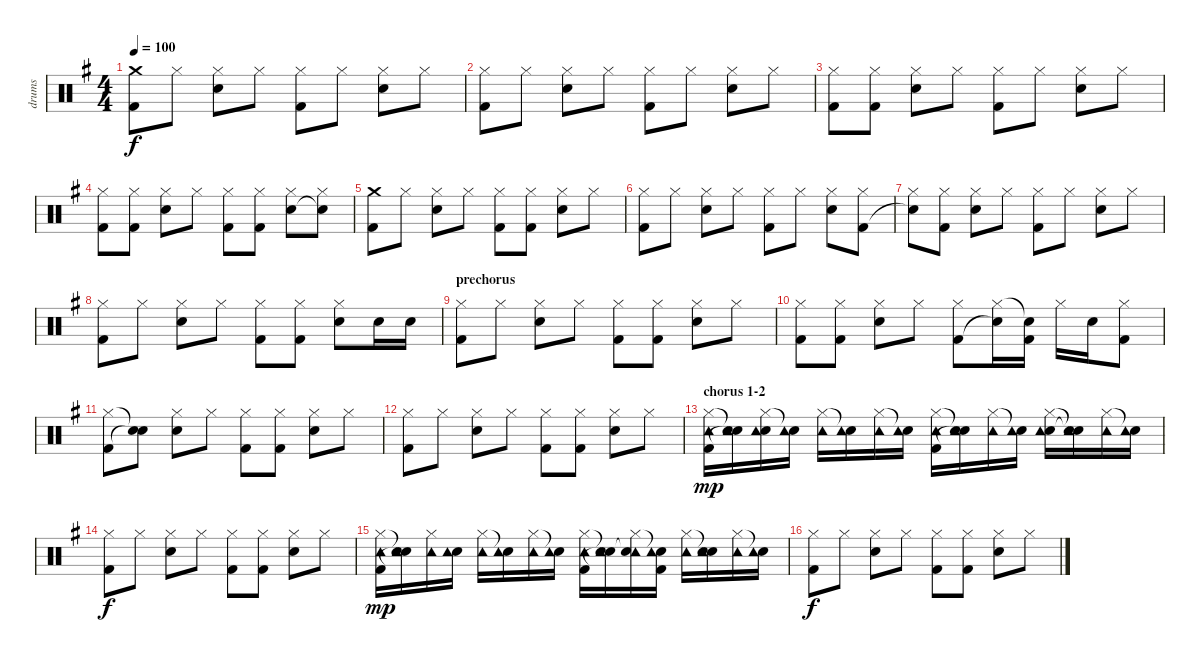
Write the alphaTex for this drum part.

\track ("drums" "drums") {instrument percussion}
\staff {score}
\articulation defaults
\ts (4 4)
\tempo 100
\clef neutral
\ks g
("Crash medium (hit)" "Kick (hit) 2").8{dy f} "Hi-Hat (closed)".8 ("Hi-Hat (closed)" "Snare (hit) 2").8 "Hi-Hat (closed)".8 ("Hi-Hat (closed)" "Kick (hit) 2").8 "Hi-Hat (closed)".8 ("Hi-Hat (closed)" "Snare (hit) 2").8 "Hi-Hat (closed)".8 |
("Hi-Hat (closed)" "Kick (hit) 2").8 "Hi-Hat (closed)".8 ("Hi-Hat (closed)" "Snare (hit) 2").8 "Hi-Hat (closed)".8 ("Hi-Hat (closed)" "Kick (hit) 2").8 "Hi-Hat (closed)".8 ("Hi-Hat (closed)" "Snare (hit) 2").8 "Hi-Hat (closed)".8 |
("Hi-Hat (closed)" "Kick (hit) 2").8 ("Hi-Hat (closed)" "Kick (hit) 2").8 ("Hi-Hat (closed)" "Snare (hit) 2").8 "Hi-Hat (closed)".8 ("Hi-Hat (closed)" "Kick (hit) 2").8 "Hi-Hat (closed)".8 ("Hi-Hat (closed)" "Snare (hit) 2").8 "Hi-Hat (closed)".8 |
("Hi-Hat (closed)" "Kick (hit) 2").8 ("Hi-Hat (closed)" "Kick (hit) 2").8 ("Hi-Hat (closed)" "Snare (hit) 2").8 "Hi-Hat (closed)".8 ("Hi-Hat (closed)" "Kick (hit) 2").8 ("Hi-Hat (closed)" "Kick (hit) 2").8 ("Hi-Hat (closed)" "Snare (hit) 2").8 ("Hi-Hat (closed)" "Snare (hit)"{t}).8 |
("Crash medium (hit)" "Kick (hit) 2").8 "Hi-Hat (closed)".8 ("Hi-Hat (closed)" "Snare (hit) 2").8 "Hi-Hat (closed)".8 ("Hi-Hat (closed)" "Kick (hit) 2").8 ("Hi-Hat (closed)" "Kick (hit) 2").8 ("Hi-Hat (closed)" "Snare (hit) 2").8 "Hi-Hat (closed)".8 |
("Hi-Hat (closed)" "Kick (hit) 2").8 "Hi-Hat (closed)".8 ("Hi-Hat (closed)" "Snare (hit) 2").8 "Hi-Hat (closed)".8 ("Hi-Hat (closed)" "Kick (hit) 2").8 "Hi-Hat (closed)".8 ("Hi-Hat (closed)" "Snare (hit) 2").8 ("Hi-Hat (closed)" "Kick (hit) 2").8 |
("Hi-Hat (closed)" "Snare (hit)"{t}).8 ("Hi-Hat (closed)" "Kick (hit) 2").8 ("Hi-Hat (closed)" "Snare (hit) 2").8 "Hi-Hat (closed)".8 ("Hi-Hat (closed)" "Kick (hit) 2").8 "Hi-Hat (closed)".8 ("Hi-Hat (closed)" "Snare (hit) 2").8 "Hi-Hat (closed)".8 |
("Hi-Hat (closed)" "Kick (hit) 2").8 "Hi-Hat (closed)".8 ("Hi-Hat (closed)" "Snare (hit) 2").8 "Hi-Hat (closed)".8 ("Hi-Hat (closed)" "Kick (hit) 2").8 ("Hi-Hat (closed)" "Kick (hit) 2").8 ("Hi-Hat (closed)" "Snare (hit) 2").8 "Snare (hit) 2".16 "Snare (hit) 2".16 |
\section ("" "prechorus")
("Hi-Hat (closed)" "Kick (hit) 2").8 "Hi-Hat (closed)".8 ("Hi-Hat (closed)" "Snare (hit) 2").8 "Hi-Hat (closed)".8 ("Hi-Hat (closed)" "Kick (hit) 2").8 ("Hi-Hat (closed)" "Kick (hit) 2").8 ("Hi-Hat (closed)" "Snare (hit) 2").8 "Hi-Hat (closed)".8 |
("Hi-Hat (closed)" "Kick (hit) 2").8 ("Hi-Hat (closed)" "Kick (hit) 2").8 ("Hi-Hat (closed)" "Snare (hit) 2").8 "Hi-Hat (closed)".8 ("Hi-Hat (closed)" "Kick (hit) 2").8 ("Hi-Hat (closed)" "Snare (hit)"{t}).16 ("Snare (hit)"{t} "Kick (hit) 2").16 "Hi-Hat (closed)".16 "Snare (hit) 2".16 ("Hi-Hat (closed)" "Kick (hit) 2").8 |
("Hi-Hat (closed)" "Kick (hit) 2").8 ("Snare (hit)"{t} "Snare (hit)"{t}).8 ("Hi-Hat (closed)" "Snare (hit) 2").8 "Hi-Hat (closed)".8 ("Hi-Hat (closed)" "Kick (hit) 2").8 ("Hi-Hat (closed)" "Kick (hit) 2").8 ("Hi-Hat (closed)" "Snare (hit) 2").8 "Hi-Hat (closed)".8 |
("Hi-Hat (closed)" "Kick (hit) 2").8 "Hi-Hat (closed)".8 ("Hi-Hat (closed)" "Snare (hit) 2").8 "Hi-Hat (closed)".8 ("Hi-Hat (closed)" "Kick (hit) 2").8 ("Hi-Hat (closed)" "Kick (hit) 2").8 ("Hi-Hat (closed)" "Snare (hit) 2").8 "Hi-Hat (closed)".8 |
\section ("" "chorus 1-2")
("Hi-Hat (closed)" "Tambourine (hit)" "Kick (hit) 2").16{dy mp} ("Snare (hit)"{t} "Tambourine (hit)" "Snare (hit)"{t}).16 ("Hi-Hat (closed)" "Snare (hit) 2" "Tambourine (hit)").16 ("Snare (hit)"{t} "Tambourine (hit)").16 ("Hi-Hat (closed)" "Tambourine (hit)").16 ("Snare (hit)"{t} "Tambourine (hit)").16 ("Hi-Hat (closed)" "Tambourine (hit)").16 ("Snare (hit)"{t} "Tambourine (hit)").16 ("Hi-Hat (closed)" "Tambourine (hit)" "Kick (hit) 2").16 ("Snare (hit)"{t} "Tambourine (hit)" "Snare (hit)"{t}).16 ("Hi-Hat (closed)" "Tambourine (hit)").16 ("Snare (hit)"{t} "Tambourine (hit)").16 ("Hi-Hat (closed)" "Snare (hit) 2" "Tambourine (hit)").16 ("Snare (hit)"{t} "Snare (hit)"{t} "Tambourine (hit)").16 ("Hi-Hat (closed)" "Tambourine (hit)").16 ("Snare (hit)"{t} "Tambourine (hit)").16 |
("Hi-Hat (closed)" "Kick (hit) 2").8{dy f} "Hi-Hat (closed)".8 ("Hi-Hat (closed)" "Snare (hit) 2").8 "Hi-Hat (closed)".8 ("Hi-Hat (closed)" "Kick (hit) 2").8 ("Hi-Hat (closed)" "Kick (hit) 2").8 ("Hi-Hat (closed)" "Snare (hit) 2").8 "Hi-Hat (closed)".8 |
("Hi-Hat (closed)" "Tambourine (hit)" "Kick (hit) 2").16{dy mp} ("Snare (hit)"{t} "Tambourine (hit)" "Snare (hit)"{t}).16 ("Hi-Hat (closed)" "Tambourine (hit)").16 ("Snare (hit) 2" "Tambourine (hit)").16 ("Hi-Hat (closed)" "Tambourine (hit)").16 ("Snare (hit)"{t} "Tambourine (hit)").16 ("Hi-Hat (closed)" "Tambourine (hit)").16 ("Snare (hit)"{t} "Tambourine (hit)").16 ("Hi-Hat (closed)" "Tambourine (hit)" "Kick (hit) 2").16 ("Snare (hit)"{t} "Tambourine (hit)" "Snare (hit)"{t}).16 ("Hi-Hat (closed)" "Tambourine (hit)" "Snare (hit)"{t}).16 ("Snare (hit)"{t} "Tambourine (hit)" "Kick (hit) 2").16 ("Hi-Hat (closed)" "Tambourine (hit)").16 ("Snare (hit)"{t} "Snare (hit) 2" "Tambourine (hit)").16 ("Hi-Hat (closed)" "Tambourine (hit)").16 ("Snare (hit)"{t} "Tambourine (hit)").16 |
("Hi-Hat (closed)" "Kick (hit) 2").8{dy f} "Hi-Hat (closed)".8 ("Hi-Hat (closed)" "Snare (hit) 2").8 "Hi-Hat (closed)".8 ("Hi-Hat (closed)" "Kick (hit) 2").8 ("Hi-Hat (closed)" "Kick (hit) 2").8 ("Hi-Hat (closed)" "Snare (hit) 2").8 "Hi-Hat (closed)".8
